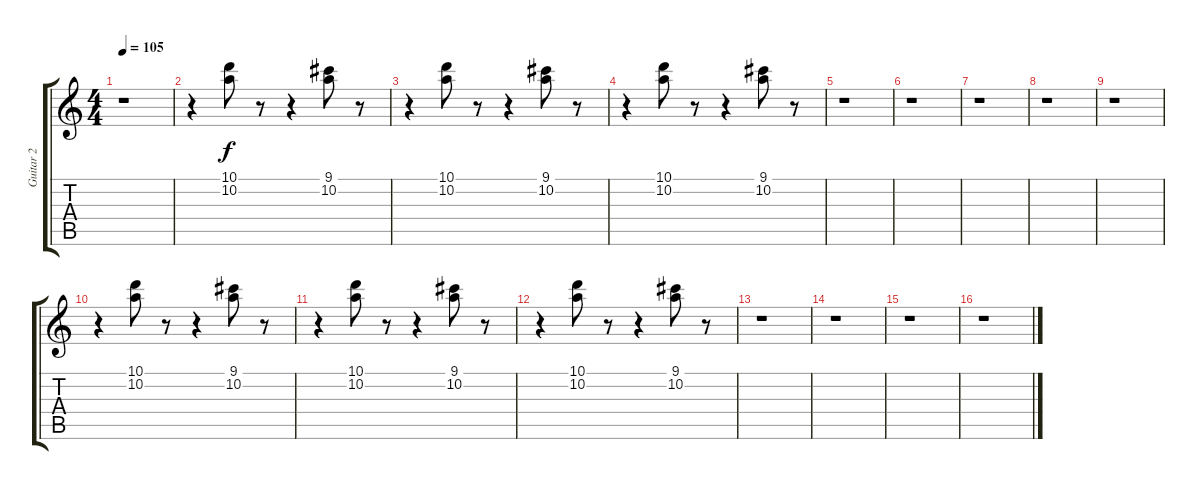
\track ("Guitar 2" "Guitar 2") {instrument distortionguitar}
\staff {score tabs}
\tuning (E4 B3 G3 D3 A2 E2) {hide}
\ts (4 4)
\tempo 105
\clef g2
\ks c
r.1{dy f} |
r.4 (10.1 10.2).8 r.8 r.4 (9.1 10.2).8 r.8 |
r.4 (10.1 10.2).8 r.8 r.4 (9.1 10.2).8 r.8 |
r.4 (10.1 10.2).8 r.8 r.4 (9.1 10.2).8 r.8 |
r.1 |
r.1 |
r.1 |
r.1 |
r.1 |
r.4 (10.1 10.2).8 r.8 r.4 (9.1 10.2).8 r.8 |
r.4 (10.1 10.2).8 r.8 r.4 (9.1 10.2).8 r.8 |
r.4 (10.1 10.2).8 r.8 r.4 (9.1 10.2).8 r.8 |
r.1 |
r.1 |
r.1 |
r.1
